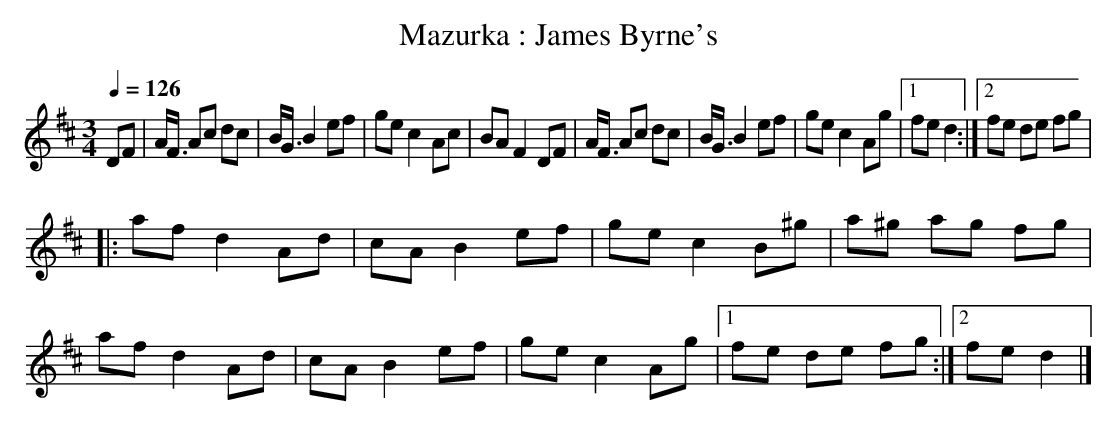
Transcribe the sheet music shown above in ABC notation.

X:1
T:Mazurka : James Byrne's
M:3/4
Q:1/4=126
K:D
DF|A<F Ac dc|B<G B2 ef|ge c2 Ac|BA F2 DF| A<F Ac dc|B<G B2 ef|ge c2 Ag|1 fe d2:|2 fe de fg|
|:af d2 Ad|cA B2 ef|ge c2 B^g|a^g ag fg|
af d2 Ad|cA B2 ef|ge c2 Ag|1 fe de fg:|2 fe d2|]
